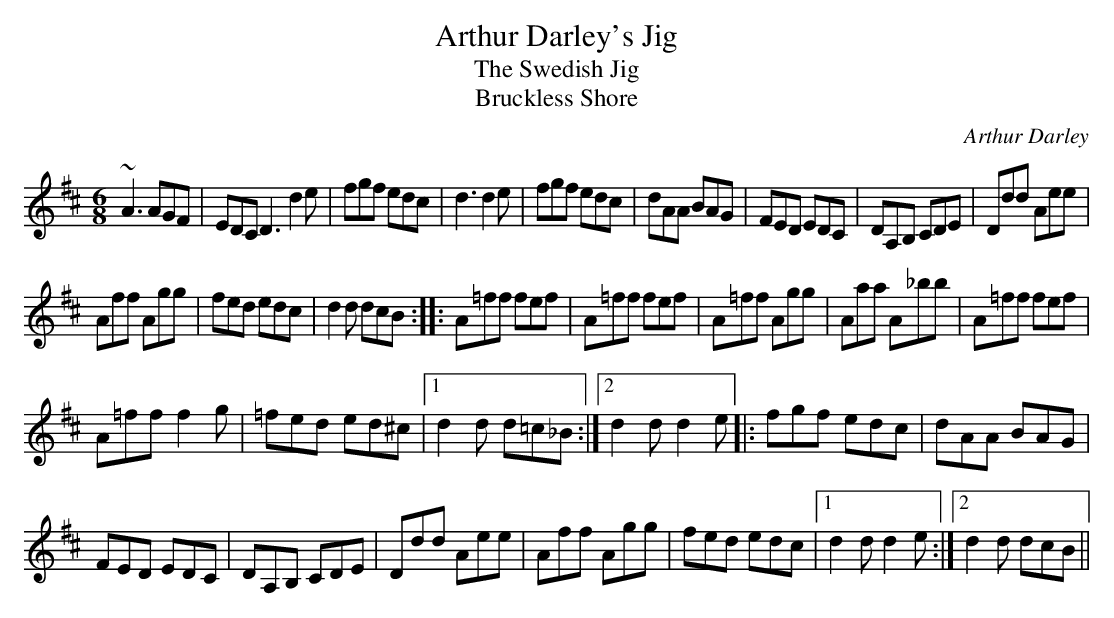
X:1
T:Arthur Darley's Jig
T:Swedish Jig, The
T:Bruckless Shore
C:Arthur Darley
M:6/8 % But second bar is 9/8!
K:D
~A3 AGF|EDC D3 d2e|fgf edc|d3 d2e|fgf edc|dAA BAG|FED EDC|DA,B, CDE|Ddd Aee|
Aff Agg|fed edc|d2d dcB::A=ff fef|A=ff fef|A=ff Agg|Aaa A_bb|A=ff fef|
A=ff f2g|=fed ed^c|1 d2d d=c_B:|2 d2d d2e|:fgf edc|dAA BAG|
FED EDC|DA,B, CDE|Ddd Aee|Aff Agg|fed edc|1 d2d d2e:|2 d2d dcB||
